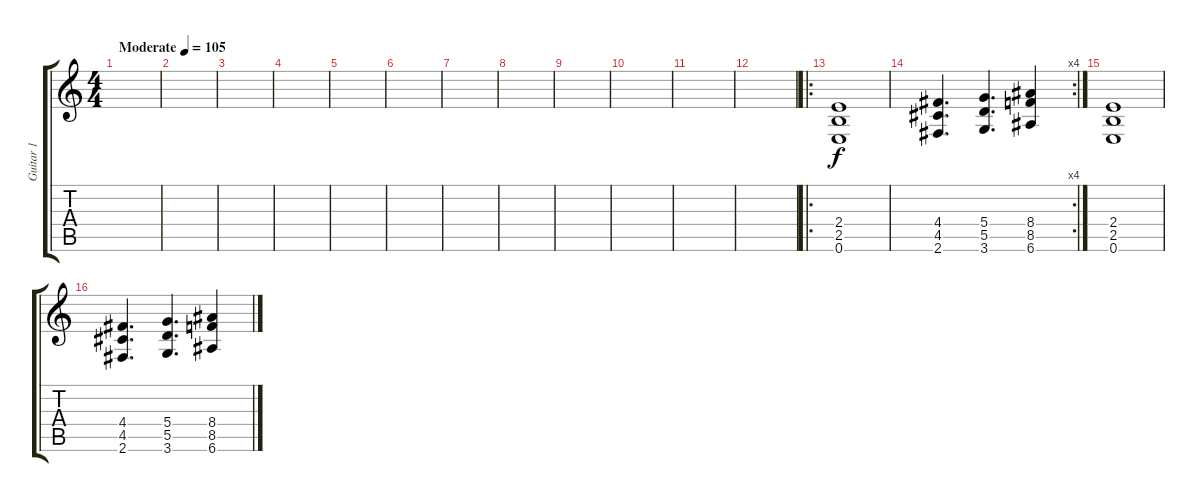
\track ("Guitar 1" "Guitar 1") {instrument overdrivenguitar}
\staff {score tabs}
\tuning (E4 B3 G3 D3 A2 E2) {hide}
\ts (4 4)
\tempo (105 "Moderate")
\clef g2
\ks c
|
|
|
|
|
|
|
|
|
|
|
|
\ro
(2.4 2.5 0.6).1 |
\rc 4
(4.4 4.5 2.6).4{d} (5.4 5.5 3.6).4{d} (8.4 8.5 6.6).4 |
(2.4 2.5 0.6).1{volume 10} |
(4.4 4.5 2.6).4{d} (5.4 5.5 3.6).4{d} (8.4 8.5 6.6).4
